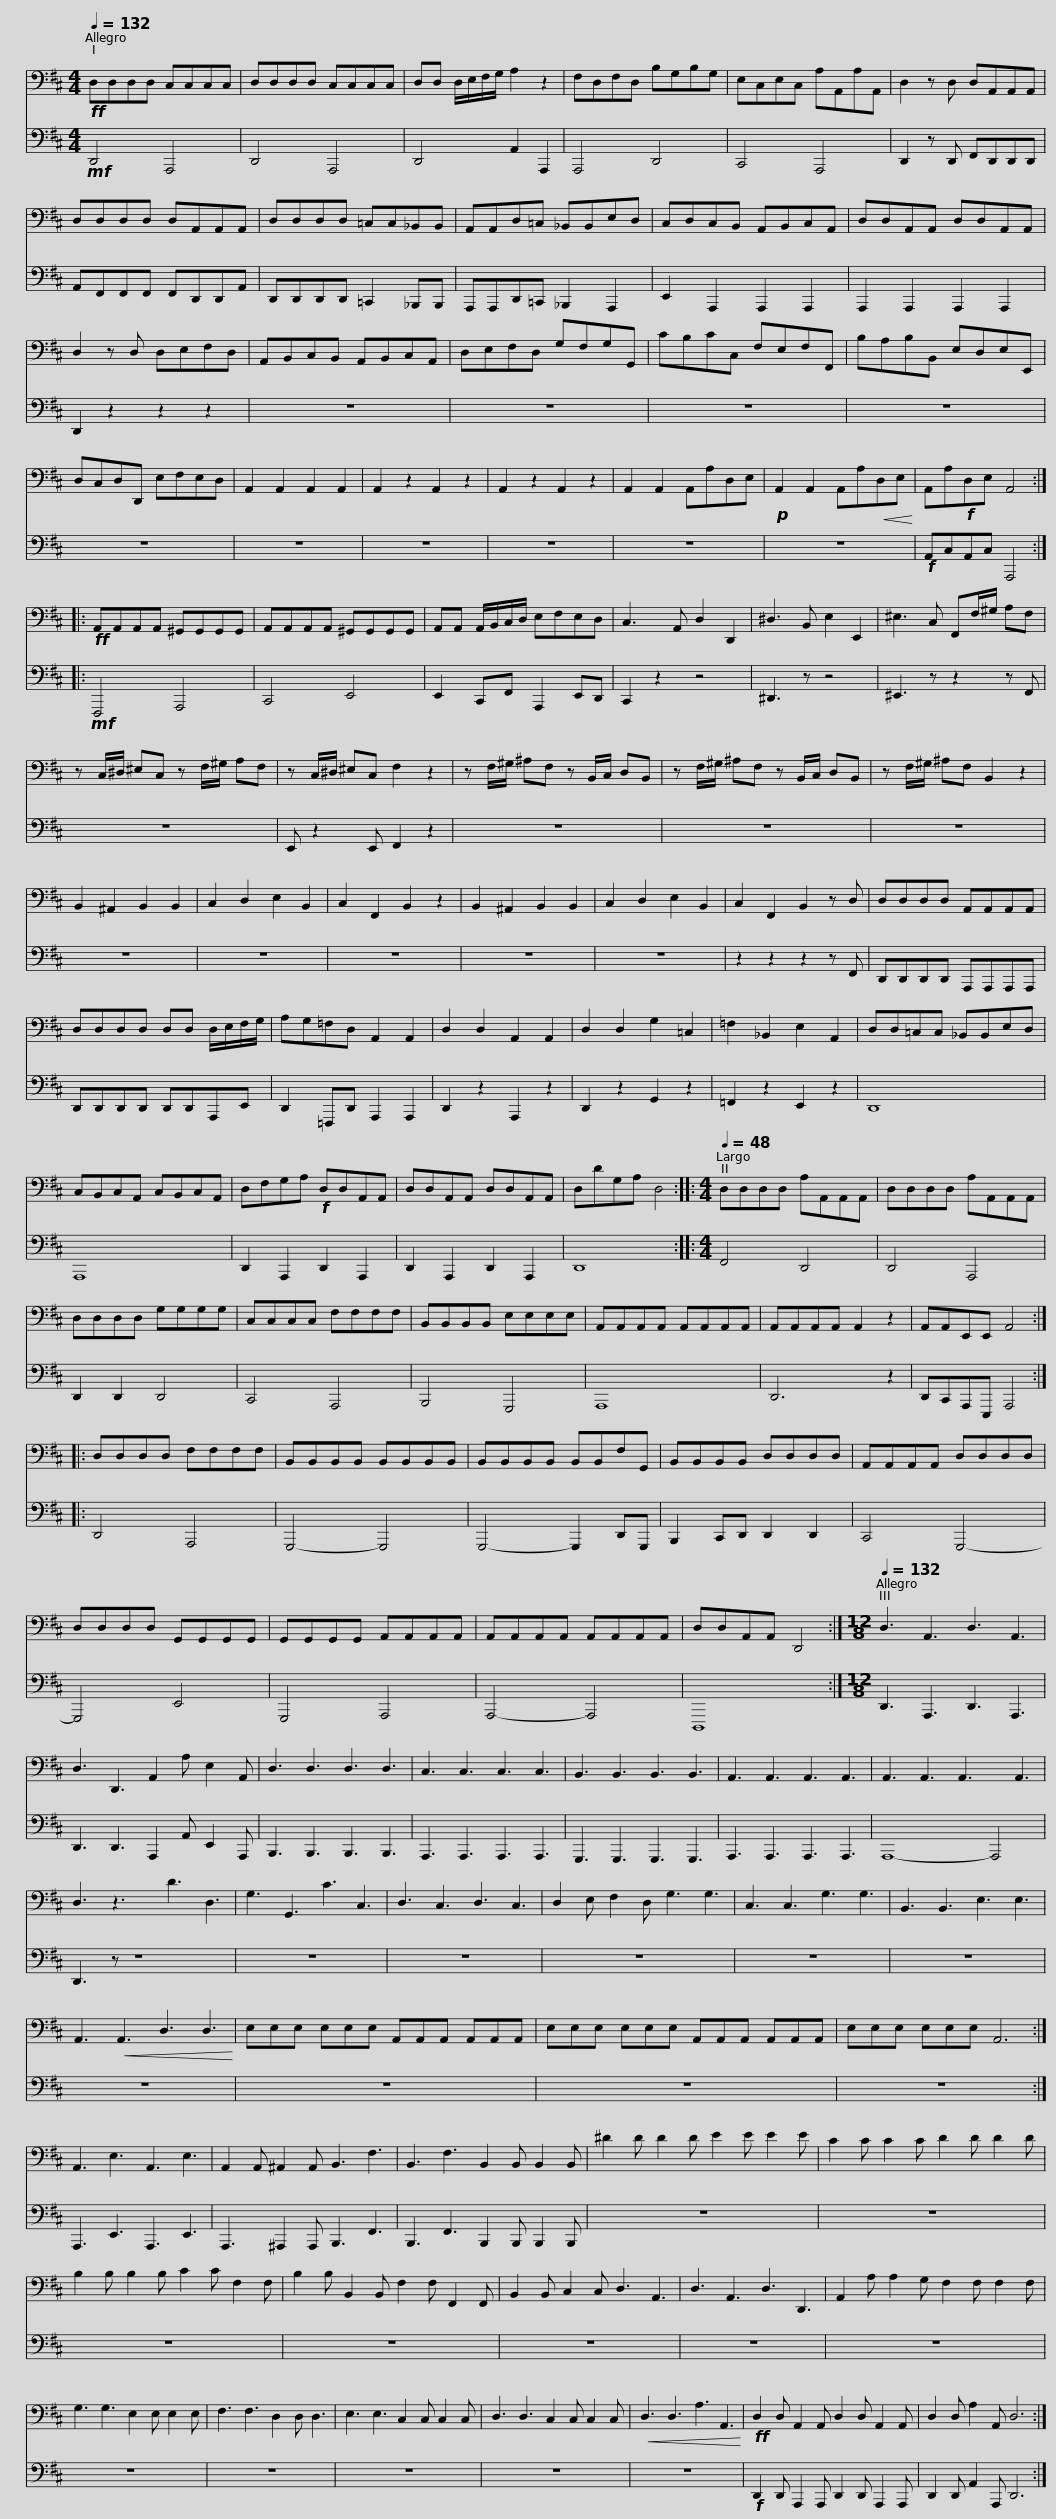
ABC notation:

X:1
%%score 1 2
L:1/8
Q:1/4=132
M:4/4
I:linebreak $
K:D
V:1 bass
V:2 bass
V:1
!ff! D,D,D,D, C,C,C,C, | D,D,D,D, C,C,C,C, | D,D, D,/E,/F,/G,/ A,2 z2 | F,D,F,D, B,G,B,G, | E,C,E,C, A,A,,A,A,, | %5
 D,2 z D, D,A,,A,,A,, |$ D,D,D,D, D,A,,A,,A,, | D,D,D,D, =C,C,_B,,B,, | A,,A,,D,=C, _B,,B,,E,D, | C,D,C,B,, A,,B,,C,A,, | %10
 D,D,A,,A,, D,D,A,,A,, | D,2 z D, D,E,F,D, |$ A,,B,,C,B,, A,,B,,C,A,, | D,E,F,D, G,F,G,G,, | CB,CC, F,E,F,F,, | %15
 B,A,B,B,, E,D,E,E,, | D,C,D,D,, E,F,E,D, | A,,2 A,,2 A,,2 A,,2 | A,,2 z2 A,,2 z2 | A,,2 z2 A,,2 z2 |$ %20
 A,,2 A,,2 A,,A,D,E, |!p! A,,2 A,,2 A,,A,!<(!D,E,!<)! | A,,A,!f!D,E, A,,4 ::!ff! A,,A,,A,,A,, ^G,,G,,G,,G,, | A,,A,,A,,A,, ^G,,G,,G,,G,, | %25
 A,,A,, A,,/B,,/C,/D,/ E,F,E,D, | C,3 A,, D,2 D,,2 |$ ^D,3 B,, E,2 E,,2 | ^E,3 C, F,,F,/^G,/ A,F, | z C,/^D,/ ^E,C, z F,/^G,/ A,F, | %30
 z C,/^D,/ ^E,C, F,2 z2 | z F,/^G,/ ^A,F, z B,,/C,/ D,B,, |$ z F,/^G,/ ^A,F, z B,,/C,/ D,B,, | z F,/^G,/ ^A,F, B,,2 z2 | B,,2 ^A,,2 B,,2 B,,2 | %35
 C,2 D,2 E,2 B,,2 | C,2 F,,2 B,,2 z2 | B,,2 ^A,,2 B,,2 B,,2 | C,2 D,2 E,2 B,,2 | C,2 F,,2 B,,2 z D, |$ %40
 D,D,D,D, A,,A,,A,,A,, | D,D,D,D, D,D, D,/E,/F,/G,/ | A,G,=F,D, A,,2 A,,2 | D,2 D,2 A,,2 A,,2 | D,2 D,2 G,2 =C,2 | %45
 =F,2 _B,,2 E,2 A,,2 |$ D,D,=C,C, _B,,B,,E,D, | C,B,,C,A,, C,B,,C,A,, | D,F,G,A,!f! D,D,A,,A,, | D,D,A,,A,, D,D,A,,A,, | %50
 D,DG,A, D,4 ::[M:4/4][Q:1/4=48] D,D,D,D, A,A,,A,,A,, |$ D,D,D,D, A,A,,A,,A,, | D,D,D,D, G,G,G,G, | C,C,C,C, F,F,F,F, | %55
 B,,B,,B,,B,, E,E,E,E, | A,,A,,A,,A,, A,,A,,A,,A,, | A,,A,,A,,A,, A,,2 z2 | A,,A,,E,,E,, A,,4 ::$ D,D,D,D, F,F,F,F, | %60
 B,,B,,B,,B,, B,,B,,B,,B,, | B,,B,,B,,B,, B,,B,,F,G,, | B,,B,,B,,B,, D,D,D,D, | A,,A,,A,,A,, D,D,D,D, | D,D,D,D, G,,G,,G,,G,, |$ %65
 G,,G,,G,,G,, A,,A,,A,,A,, | A,,A,,A,,A,, A,,A,,A,,A,, | D,D,A,,A,, D,,4 :|[M:12/8][Q:1/4=132] D,3 A,,3 D,3 A,,3 | D,3 D,,3 A,,2 A, E,2 A,, | %70
 D,3 D,3 D,3 D,3 | C,3 C,3 C,3 C,3 |$ B,,3 B,,3 B,,3 B,,3 | A,,3 A,,3 A,,3 A,,3 | A,,3 A,,3 A,,3 A,,3 | %75
 D,3 z3 D3 D,3 | G,3 G,,3 C3 C,3 | D,3 C,3 D,3 C,3 | D,2 E, F,2 D, G,3 G,3 | C,3 C,3 G,3 G,3 |$ %80
 B,,3 B,,3 E,3 E,3 | A,,3!<(! A,,3 D,3 D,3!<)! | E,E,E, E,E,E, A,,A,,A,, A,,A,,A,, | E,E,E, E,E,E, A,,A,,A,, A,,A,,A,, | E,E,E, E,E,E, A,,6 :| %85
 A,,3 E,3 A,,3 E,3 |$ A,,2 A,, ^A,,2 A,, B,,3 F,3 | B,,3 F,3 B,,2 B,, B,,2 B,, | ^D2 D D2 D E2 E E2 E | C2 C C2 C D2 D D2 D | %90
 B,2 B, B,2 B, C2 C F,2 F, |$ B,2 B, B,,2 B,, F,2 F, F,,2 F,, | B,,2 B,, C,2 C, D,3 A,,3 | D,3 A,,3 D,3 D,,3 | A,,2 A, A,2 G, F,2 F, F,2 F, | %95
 G,3 G,3 E,2 E, E,2 E, | F,3 F,3 D,2 D, D,3 | E,3 E,3 C,2 C, C,2 C, |$ D,3 D,3 C,2 C, C,2 C, |!<(! D,3 D,3 A,3 A,,3!<)! | %100
!ff! D,2 D, A,,2 A,, D,2 D, A,,2 A,, | D,2 D, A,2 A,, D,6 :| %102
V:2
!mf! D,,4 A,,,4 | D,,4 A,,,4 | D,,4 A,,2 A,,,2 | A,,,4 D,,4 | C,,4 A,,,4 | %5
 D,,2 z D,, F,,D,,D,,D,, |$ A,,F,,F,,F,, F,,D,,D,,A,, | D,,D,,D,,D,, =C,,2 _B,,,B,,, | A,,,A,,,D,,=C,, _B,,,2 A,,,2 | E,,2 A,,,2 A,,,2 A,,,2 | %10
 A,,,2 A,,,2 A,,,2 A,,,2 | D,,2 z2 z2 z2 |$ z8 | z8 | z8 | %15
 z8 | z8 | z8 | z8 | z8 |$ %20
 z8 | z8 |!f! A,,C,A,,C, A,,,4 ::!mf! F,,,4 A,,,4 | C,,4 E,,4 | %25
 E,,2 C,,F,, A,,,2 E,,D,, | C,,2 z2 z4 |$ ^D,,3 z z4 | ^E,,3 z z2 z F,, | z8 | %30
 E,, z2 E,, F,,2 z2 | z8 |$ z8 | z8 | z8 | %35
 z8 | z8 | z8 | z8 | z2 z2 z2 z F,, |$ %40
 D,,D,,D,,D,, A,,,A,,,A,,,A,,, | D,,D,,D,,D,, D,,D,,A,,,E,, | D,,2 =F,,,D,, A,,,2 A,,,2 | D,,2 z2 A,,,2 z2 | D,,2 z2 G,,2 z2 | %45
 =F,,2 z2 E,,2 z2 |$ D,,8 | A,,,8 | D,,2 A,,,2 D,,2 A,,,2 | D,,2 A,,,2 D,,2 A,,,2 | %50
 D,,8 ::[M:4/4] F,,4 D,,4 |$ D,,4 A,,,4 | D,,2 D,,2 D,,4 | C,,4 A,,,4 | %55
 B,,,4 G,,,4 | A,,,8 | D,,6 z2 | D,,C,,A,,,E,,, A,,,4 ::$ D,,4 A,,,4 | %60
 G,,,4- G,,,4 | G,,,4- G,,,2 D,,G,,, | B,,,2 C,,D,, D,,2 D,,2 | C,,4 G,,,4- | G,,,4 E,,4 |$ %65
 G,,,4 A,,,4 | A,,,4- A,,,4 | D,,,8 :|[M:12/8] D,,3 A,,,3 D,,3 A,,,3 | D,,3 D,,3 A,,,2 A,, E,,2 A,,, | %70
 B,,,3 B,,,3 B,,,3 B,,,3 | A,,,3 A,,,3 A,,,3 A,,,3 |$ G,,,3 G,,,3 G,,,3 G,,,3 | A,,,3 A,,,3 A,,,3 A,,,3 | A,,,8- A,,,4 | %75
 D,,3 z z8 | z12 | z12 | z12 | z12 |$ %80
 z12 | z12 | z12 | z12 | z12 :| %85
 A,,,3 E,,3 A,,,3 E,,3 |$ A,,,3 ^A,,,2 A,,, B,,,3 F,,3 | B,,,3 F,,3 B,,,2 B,,, B,,,2 B,,, | z12 | z12 | %90
 z12 |$ z12 | z12 | z12 | z12 | %95
 z12 | z12 | z12 |$ z12 | z12 | %100
!f! D,,2 D,, A,,,2 A,,, D,,2 D,, A,,,2 A,,, | D,,2 D,, A,,2 A,,, D,,6 :| %102
